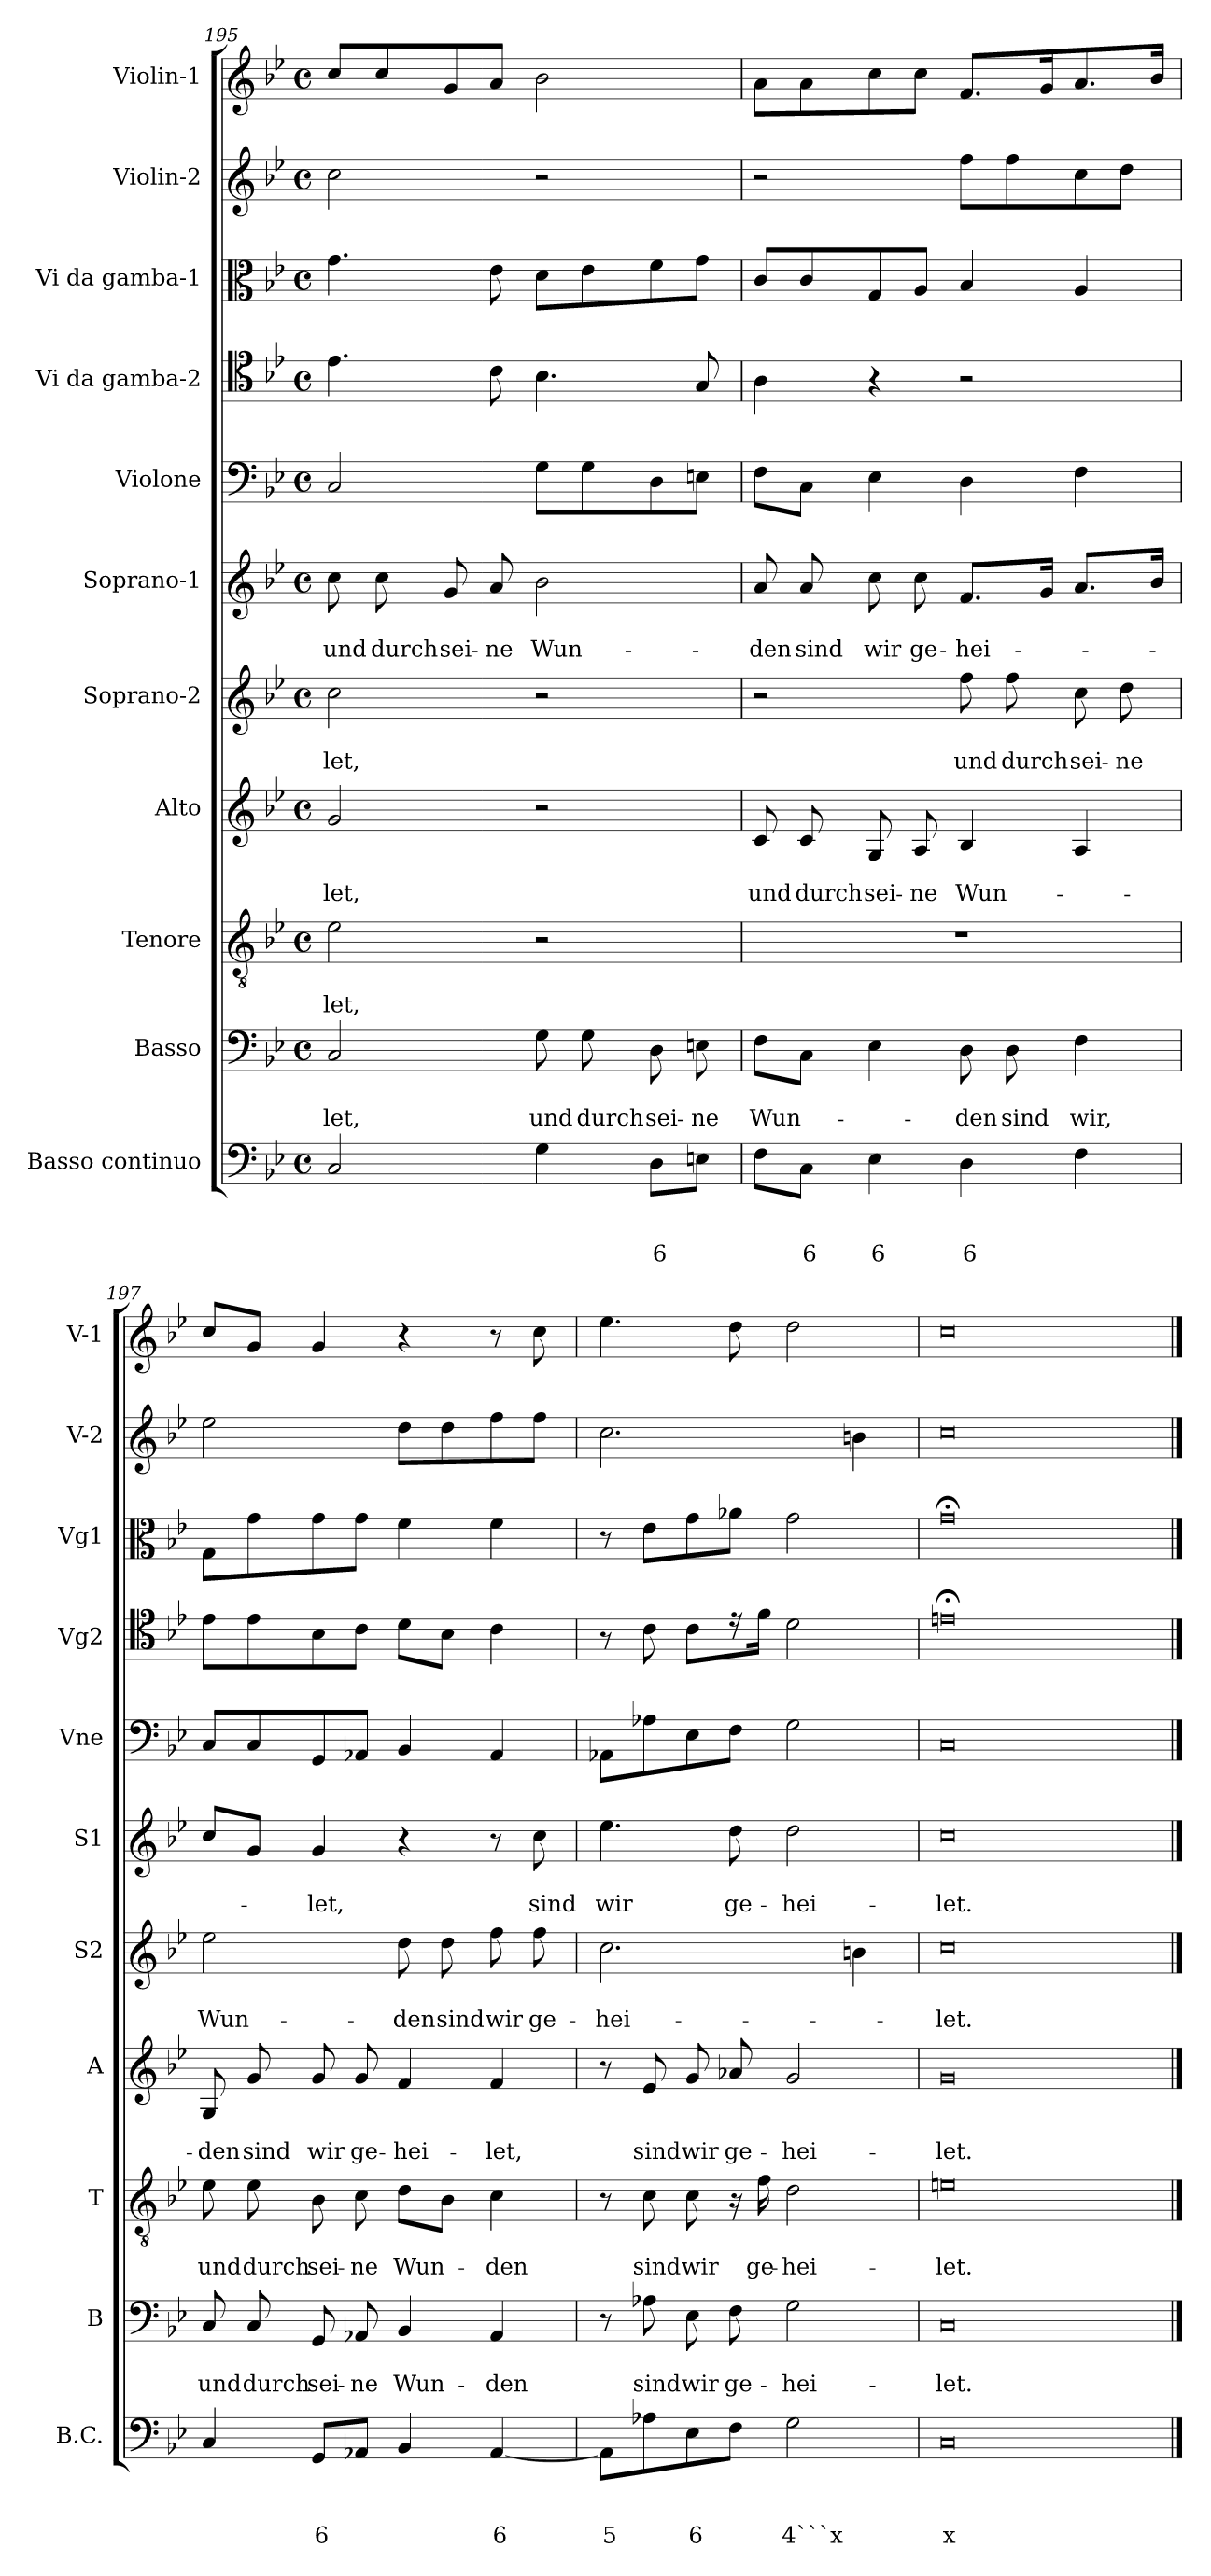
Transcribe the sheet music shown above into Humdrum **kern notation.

**kern	**text	**text	**text	**kern	**text	**text	**kern	**text	**text	**kern	**text	**text	**kern	**text	**text	**kern	**text	**text	**kern	**kern	**kern	**kern	**kern
*part11	*part11	*part11	*part11	*part10	*part10	*part10	*part9	*part9	*part9	*part8	*part8	*part8	*part7	*part7	*part7	*part6	*part6	*part6	*part5	*part4	*part3	*part2	*part1
*staff11	*staff11	*staff11	*staff11	*staff10	*staff10	*staff10	*staff9	*staff9	*staff9	*staff8	*staff8	*staff8	*staff7	*staff7	*staff7	*staff6	*staff6	*staff6	*staff5	*staff4	*staff3	*staff2	*staff1
*I"Basso continuo	*	*	*	*I"Basso	*	*	*I"Tenore	*	*	*I"Alto	*	*	*I"Soprano-2	*	*	*I"Soprano-1	*	*	*I"Violone	*I"Vi da gamba-2	*I"Vi da gamba-1	*I"Violin-2	*I"Violin-1
*I'B.C.	*	*	*	*I'B	*	*	*I'T	*	*	*I'A	*	*	*I'S2	*	*	*I'S1	*	*	*I'Vne	*I'Vg2	*I'Vg1	*I'V-2	*I'V-1
*clefF4	*	*	*	*clefF4	*	*	*clefGv2	*	*	*clefG2	*	*	*clefG2	*	*	*clefG2	*	*	*clefF4	*clefC4	*clefC3	*clefG2	*clefG2
*k[b-e-]	*	*	*	*k[b-e-]	*	*	*k[b-e-]	*	*	*k[b-e-]	*	*	*k[b-e-]	*	*	*k[b-e-]	*	*	*k[b-e-]	*k[b-e-]	*k[b-e-]	*k[b-e-]	*k[b-e-]
*B-:	*	*	*	*B-:	*	*	*B-:	*	*	*B-:	*	*	*B-:	*	*	*B-:	*	*	*B-:	*B-:	*B-:	*B-:	*B-:
*M4/4	*	*	*	*M4/4	*	*	*M4/4	*	*	*M4/4	*	*	*M4/4	*	*	*M4/4	*	*	*M4/4	*M4/4	*M4/4	*M4/4	*M4/4
*met(c)	*	*	*	*met(c)	*	*	*met(c)	*	*	*met(c)	*	*	*met(c)	*	*	*met(c)	*	*	*met(c)	*met(c)	*met(c)	*met(c)	*met(c)
=195	=195	=195	=195	=195	=195	=195	=195	=195	=195	=195	=195	=195	=195	=195	=195	=195	=195	=195	=195	=195	=195	=195	=195
!	!	!	!	!	!	!LO:LY:b	!	!	!LO:LY:b	!	!	!LO:LY:b	!	!	!LO:LY:b	!	!	!LO:LY:b	!	!	!	!	!
2C/	.	.	.	2C/	.	-let,	2e-\	.	-let,	2g/	.	-let,	2cc\	.	-let,	8cc\	.	und	2C/	4.e-\	4.g\	2cc\	8cc/L
!	!	!	!	!	!	!	!	!	!	!	!	!	!	!	!	!	!	!LO:LY:b	!	!	!	!	!
.	.	.	.	.	.	.	.	.	.	.	.	.	.	.	.	8cc\	.	durch	.	.	.	.	8cc/
!	!	!	!	!	!	!	!	!	!	!	!	!	!	!	!	!	!	!LO:LY:b	!	!	!	!	!
.	.	.	.	.	.	.	.	.	.	.	.	.	.	.	.	8g/	.	sei-	.	.	.	.	8g/
!	!	!	!	!	!	!	!	!	!	!	!	!	!	!	!	!	!	!LO:LY:b	!	!	!	!	!
.	.	.	.	.	.	.	.	.	.	.	.	.	.	.	.	8a/	.	-ne	.	8c\	8e-\	.	8a/J
!	!	!	!	!	!	!LO:LY:b	!	!	!	!	!	!	!	!	!	!	!	!LO:LY:b	!	!	!	!	!
4G\	.	.	.	8G\	.	und	2r	.	.	2r	.	.	2r	.	.	2b-\	.	Wun-	8G\L	4.B-\	8d\L	2r	2b-\
!	!	!	!	!	!	!LO:LY:b	!	!	!	!	!	!	!	!	!	!	!	!	!	!	!	!	!
.	.	.	.	8G\	.	durch	.	.	.	.	.	.	.	.	.	.	.	.	8G\	.	8e-\	.	.
!	!	!	!LO:LY:b	!	!	!LO:LY:b	!	!	!	!	!	!	!	!	!	!	!	!	!	!	!	!	!
8D\L	.	.	6	8D\	.	sei-	.	.	.	.	.	.	.	.	.	.	.	.	8D\	.	8f\	.	.
!	!	!	!	!	!	!LO:LY:b	!	!	!	!	!	!	!	!	!	!	!	!	!	!	!	!	!
8En\J	.	.	.	8En\	.	-ne	.	.	.	.	.	.	.	.	.	.	.	.	8En\J	8G/	8g\J	.	.
!!LO:LB:g=z
=196	=196	=196	=196	=196	=196	=196	=196	=196	=196	=196	=196	=196	=196	=196	=196	=196	=196	=196	=196	=196	=196	=196	=196
!	!	!	!	!	!	!LO:LY:b	!	!	!	!	!	!LO:LY:b	!	!	!	!	!	!LO:LY:b	!	!	!	!	!
8F\L	.	.	.	8F\L	.	Wun-	1r	.	.	8c/	.	und	2r	.	.	8a/	.	-den	8F\L	4A\	8c/L	2r	8a\L
!	!	!	!LO:LY:b	!	!	!	!	!	!	!	!	!LO:LY:b	!	!	!	!	!	!LO:LY:b	!	!	!	!	!
8C\J	.	.	6	8C\J	.	.	.	.	.	8c/	.	durch	.	.	.	8a/	.	sind	8C\J	.	8c/	.	8a\
!	!	!	!LO:LY:b	!	!	!	!	!	!	!	!	!LO:LY:b	!	!	!	!	!	!LO:LY:b	!	!	!	!	!
4E-i\	.	.	6	4E-\	.	.	.	.	.	8G/	.	sei-	.	.	.	8cc\	.	wir	4E-\	4r	8G/	.	8cc\
!	!	!	!	!	!	!	!	!	!	!	!	!LO:LY:b	!	!	!	!	!	!LO:LY:b	!	!	!	!	!
.	.	.	.	.	.	.	.	.	.	8A/	.	-ne	.	.	.	8cc\	.	ge-	.	.	8A/J	.	8cc\J
!	!	!	!LO:LY:b	!	!	!LO:LY:b	!	!	!	!	!	!LO:LY:b	!	!	!LO:LY:b	!	!	!LO:LY:b	!	!	!	!	!
4D\	.	.	6	8D\	.	-den	.	.	.	4B-/	.	Wun-	8ff\	.	und	8.f/L	.	-hei-	4D\	2r	4B-/	8ff\L	8.f/L
!	!	!	!	!	!	!LO:LY:b	!	!	!	!	!	!	!	!	!LO:LY:b	!	!	!	!	!	!	!	!
.	.	.	.	8D\	.	sind	.	.	.	.	.	.	8ff\	.	durch	.	.	.	.	.	.	8ff\	.
.	.	.	.	.	.	.	.	.	.	.	.	.	.	.	.	16g/Jk	.	.	.	.	.	.	16g/k
!	!	!	!	!	!	!LO:LY:b	!	!	!	!	!	!	!	!	!LO:LY:b	!	!	!	!	!	!	!	!
4F\	.	.	.	4F\	.	wir,	.	.	.	4A/	.	.	8cc\	.	sei-	8.a/L	.	.	4F\	.	4A/	8cc\	8.a/
!	!	!	!	!	!	!	!	!	!	!	!	!	!	!	!LO:LY:b	!	!	!	!	!	!	!	!
.	.	.	.	.	.	.	.	.	.	.	.	.	8dd\	.	-ne	.	.	.	.	.	.	8dd\J	.
.	.	.	.	.	.	.	.	.	.	.	.	.	.	.	.	16b-/Jk	.	.	.	.	.	.	16b-/Jk
=197	=197	=197	=197	=197	=197	=197	=197	=197	=197	=197	=197	=197	=197	=197	=197	=197	=197	=197	=197	=197	=197	=197	=197
!	!	!	!	!	!	!LO:LY:b	!	!	!LO:LY:b	!	!	!LO:LY:b	!	!	!LO:LY:b	!	!	!	!	!	!	!	!
4C/	.	.	.	8C/	.	und	8e-\	.	und	8G/	.	-den	2ee-\	.	Wun-	8cc/L	.	.	8C/L	8e-\L	8G\L	2ee-\	8cc/L
!	!	!	!	!	!	!LO:LY:b	!	!	!LO:LY:b	!	!	!LO:LY:b	!	!	!	!	!	!	!	!	!	!	!
.	.	.	.	8C/	.	durch	8e-\	.	durch	8g/	.	sind	.	.	.	8g/J	.	.	8C/	8e-\	8g\	.	8g/J
!	!	!	!LO:LY:b	!	!	!LO:LY:b	!	!	!LO:LY:b	!	!	!LO:LY:b	!	!	!	!	!	!LO:LY:b	!	!	!	!	!
8GG/L	.	.	6	8GG/	.	sei-	8B-\	.	sei-	8g/	.	wir	.	.	.	4g/	.	-let,	8GG/	8B-\	8g\	.	4g/
!	!	!	!	!	!	!LO:LY:b	!	!	!LO:LY:b	!	!	!LO:LY:b	!	!	!	!	!	!	!	!	!	!	!
8AA-X/J	.	.	.	8AA-X/	.	-ne	8c\	.	-ne	8g/	.	ge-	.	.	.	.	.	.	8AA-X/J	8c\J	8g\J	.	.
!	!	!	!	!	!	!LO:LY:b	!	!	!LO:LY:b	!	!	!LO:LY:b	!	!	!LO:LY:b	!	!	!	!	!	!	!	!
4BB-/	.	.	.	4BB-/	.	Wun-	8d\L	.	Wun-	4f/	.	-hei-	8dd\	.	-den	4r	.	.	4BB-/	8d\L	4f\	8dd\L	4r
!	!	!	!	!	!	!	!	!	!	!	!	!	!	!	!LO:LY:b	!	!	!	!	!	!	!	!
.	.	.	.	.	.	.	8B-\J	.	.	.	.	.	8dd\	.	sind	.	.	.	.	8B-\J	.	8dd\	.
!	!	!	!LO:LY:b	!	!	!LO:LY:b	!	!	!LO:LY:b	!	!	!LO:LY:b	!	!	!LO:LY:b	!	!	!	!	!	!	!	!
[4AA-/	.	.	6	4AA-/	.	-den	4c\	.	-den	4f/	.	-let,	8ff\	.	wir	8r	.	.	4AA-/	4c\	4f\	8ff\	8r
!	!	!	!	!	!	!	!	!	!	!	!	!	!	!	!LO:LY:b	!	!	!LO:LY:b	!	!	!	!	!
.	.	.	.	.	.	.	.	.	.	.	.	.	8ff\	.	ge-	8cc\	.	sind	.	.	.	8ff\J	8cc\
=198	=198	=198	=198	=198	=198	=198	=198	=198	=198	=198	=198	=198	=198	=198	=198	=198	=198	=198	=198	=198	=198	=198	=198
!	!	!	!LO:LY:b	!	!	!	!	!	!	!	!	!	!	!	!LO:LY:b	!	!	!LO:LY:b	!	!	!	!	!
8AA-\L]	.	.	5	8r	.	.	8r	.	.	8r	.	.	2.cc\	.	-hei-	4.ee-\	.	wir	8AA-X\L	8r	8r	2.cc\	4.ee-\
!	!	!	!	!	!	!LO:LY:b	!	!	!LO:LY:b	!	!	!LO:LY:b	!	!	!	!	!	!	!	!	!	!	!
8A-X\	.	.	.	8A-X\	.	sind	8c\	.	sind	8e-/	.	sind	.	.	.	.	.	.	8A-X\	8c\	8e-\L	.	.
!	!	!	!LO:LY:b	!	!	!LO:LY:b	!	!	!LO:LY:b	!	!	!LO:LY:b	!	!	!	!	!	!	!	!	!	!	!
8E-\	.	.	6	8E-\	.	wir	8c\	.	wir	8g/	.	wir	.	.	.	.	.	.	8E-\	8c\L	8g\	.	.
!	!	!	!	!	!	!LO:LY:b	!	!	!	!	!	!LO:LY:b	!	!	!	!	!	!LO:LY:b	!	!	!	!	!
8F\J	.	.	.	8F\	.	ge-	16r	.	.	8a-X/	.	ge-	.	.	.	8dd\	.	ge-	8F\J	16r	8a-X\J	.	8dd\
!	!	!	!	!	!	!	!	!	!LO:LY:b	!	!	!	!	!	!	!	!	!	!	!	!	!	!
.	.	.	.	.	.	.	16f\	.	ge-	.	.	.	.	.	.	.	.	.	.	16f\Jk	.	.	.
!	!	!	!LO:LY:b	!	!	!LO:LY:b	!	!	!LO:LY:b	!	!	!LO:LY:b	!	!	!	!	!	!LO:LY:b	!	!	!	!	!
2G\	.	.	4```x	2G\	.	-hei-	2d\	.	-hei-	2g/	.	-hei-	.	.	.	2dd\	.	-hei-	2G\	2d\	2g\	.	2dd\
.	.	.	.	.	.	.	.	.	.	.	.	.	4bn\	.	.	.	.	.	.	.	.	4bn\	.
=199	=199	=199	=199	=199	=199	=199	=199	=199	=199	=199	=199	=199	=199	=199	=199	=199	=199	=199	=199	=199	=199	=199	=199
!	!	!	!LO:LY:b	!	!	!LO:LY:b	!	!	!LO:LY:b	!	!	!LO:LY:b	!	!	!LO:LY:b	!	!	!LO:LY:b	!	!	!	!	!
0C	.	.	x	0C	.	-let.	0en	.	-let.	0g	.	-let.	0cc	.	-let.	0cc	.	-let.	0C	0en;<	0g;<	0cc	0cc
==	==	==	==	==	==	==	==	==	==	==	==	==	==	==	==	==	==	==	==	==	==	==	==
*-	*-	*-	*-	*-	*-	*-	*-	*-	*-	*-	*-	*-	*-	*-	*-	*-	*-	*-	*-	*-	*-	*-	*-
